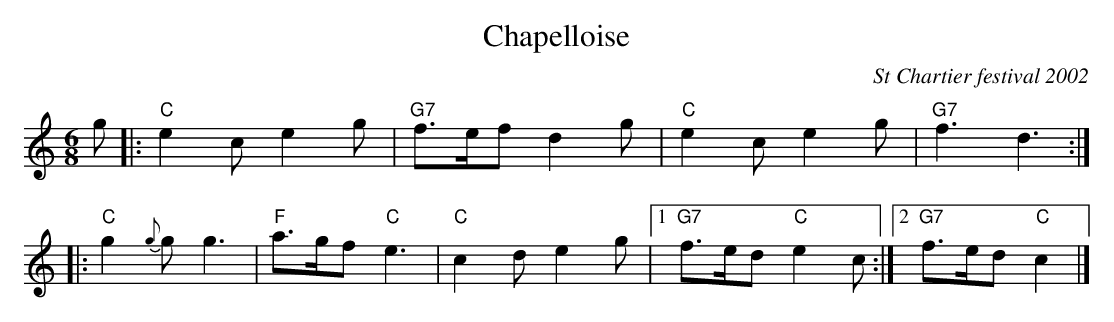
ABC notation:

X:1
T: Chapelloise
L: 1/8
M: 6/8
O: St Chartier festival 2002
K: C
g \
|: "C"e2c e2g | "G7"f>ef   d2g | "C"e2c e2g | "G7"f3 d3 :|
|: "C"g2{g}g g3  |  "F"a>gf "C"e3 | "C"c2d e2g |1 "G7"f>ed "C"e2c :|2 "G7"f>ed "C"c2 |]
